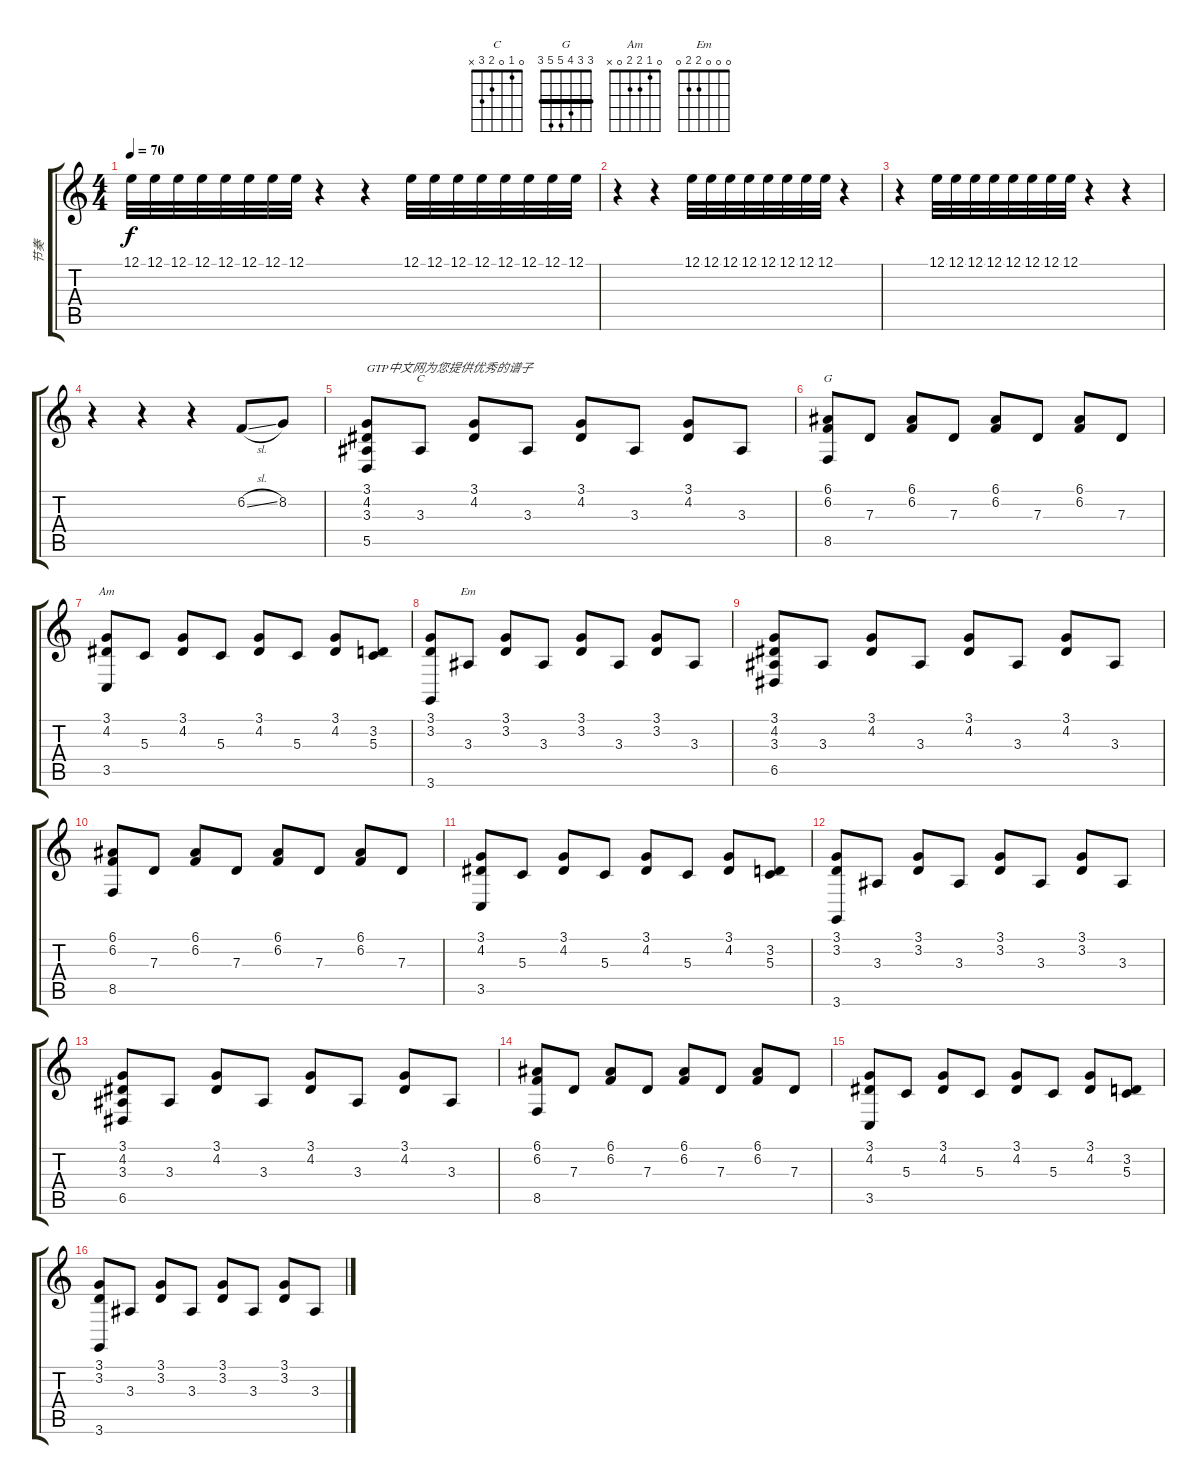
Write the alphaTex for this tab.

\track ("节奏" "节奏") {instrument acousticgrandpiano}
\staff {score tabs}
\tuning (E4 B3 G3 D3 A2 E2) {hide}
\chord ("C" 0 1 0 2 3 x)
\chord ("G" 3 3 4 5 5 3) {barre 3}
\chord ("Am" 0 1 2 2 0 x)
\chord ("Em" 0 0 0 2 2 0)
\ts (4 4)
\tempo 70
\clef g2
\ks c
12.1.32{dy f instrument acousticgrandpiano} 12.1.32 12.1.32 12.1.32 12.1.32 12.1.32 12.1.32 12.1.32 r.4 r.4 12.1.32 12.1.32 12.1.32 12.1.32 12.1.32 12.1.32 12.1.32 12.1.32 |
r.4 r.4 12.1.32 12.1.32 12.1.32 12.1.32 12.1.32 12.1.32 12.1.32 12.1.32 r.4 |
r.4 12.1.32 12.1.32 12.1.32 12.1.32 12.1.32 12.1.32 12.1.32 12.1.32 r.4 r.4 |
r.4 r.4 r.4 6.2{sl}.8 8.2.8 |
(3.1 4.2 3.3 5.5).8{txt "GTP中文网为您提供优秀的谱子"} 3.3.8{ch "C"} (3.1 4.2).8 3.3.8 (3.1 4.2).8 3.3.8 (3.1 4.2).8 3.3.8 |
(6.1 6.2 8.5).8{ch "G"} 7.3.8 (6.1 6.2).8 7.3.8 (6.1 6.2).8 7.3.8 (6.1 6.2).8 7.3.8 |
(3.1 4.2 3.5).8{ch "Am"} 5.3.8 (3.1 4.2).8 5.3.8 (3.1 4.2).8 5.3.8 (3.1 4.2).8 (3.2 5.3).8 |
(3.1 3.2 3.6).8 3.3.8{ch "Em"} (3.1 3.2).8 3.3.8 (3.1 3.2).8 3.3.8 (3.1 3.2).8 3.3.8 |
(3.1 4.2 3.3 6.5).8 3.3.8 (3.1 4.2).8 3.3.8 (3.1 4.2).8 3.3.8 (3.1 4.2).8 3.3.8 |
(6.1 6.2 8.5).8 7.3.8 (6.1 6.2).8 7.3.8 (6.1 6.2).8 7.3.8 (6.1 6.2).8 7.3.8 |
(3.1 4.2 3.5).8 5.3.8 (3.1 4.2).8 5.3.8 (3.1 4.2).8 5.3.8 (3.1 4.2).8 (3.2 5.3).8 |
(3.1 3.2 3.6).8 3.3.8 (3.1 3.2).8 3.3.8 (3.1 3.2).8 3.3.8 (3.1 3.2).8 3.3.8 |
(3.1 4.2 3.3 6.5).8 3.3.8 (3.1 4.2).8 3.3.8 (3.1 4.2).8 3.3.8 (3.1 4.2).8 3.3.8 |
(6.1 6.2 8.5).8 7.3.8 (6.1 6.2).8 7.3.8 (6.1 6.2).8 7.3.8 (6.1 6.2).8 7.3.8 |
(3.1 4.2 3.5).8 5.3.8 (3.1 4.2).8 5.3.8 (3.1 4.2).8 5.3.8 (3.1 4.2).8 (3.2 5.3).8 |
(3.1 3.2 3.6).8 3.3.8 (3.1 3.2).8 3.3.8 (3.1 3.2).8 3.3.8 (3.1 3.2).8 3.3.8
